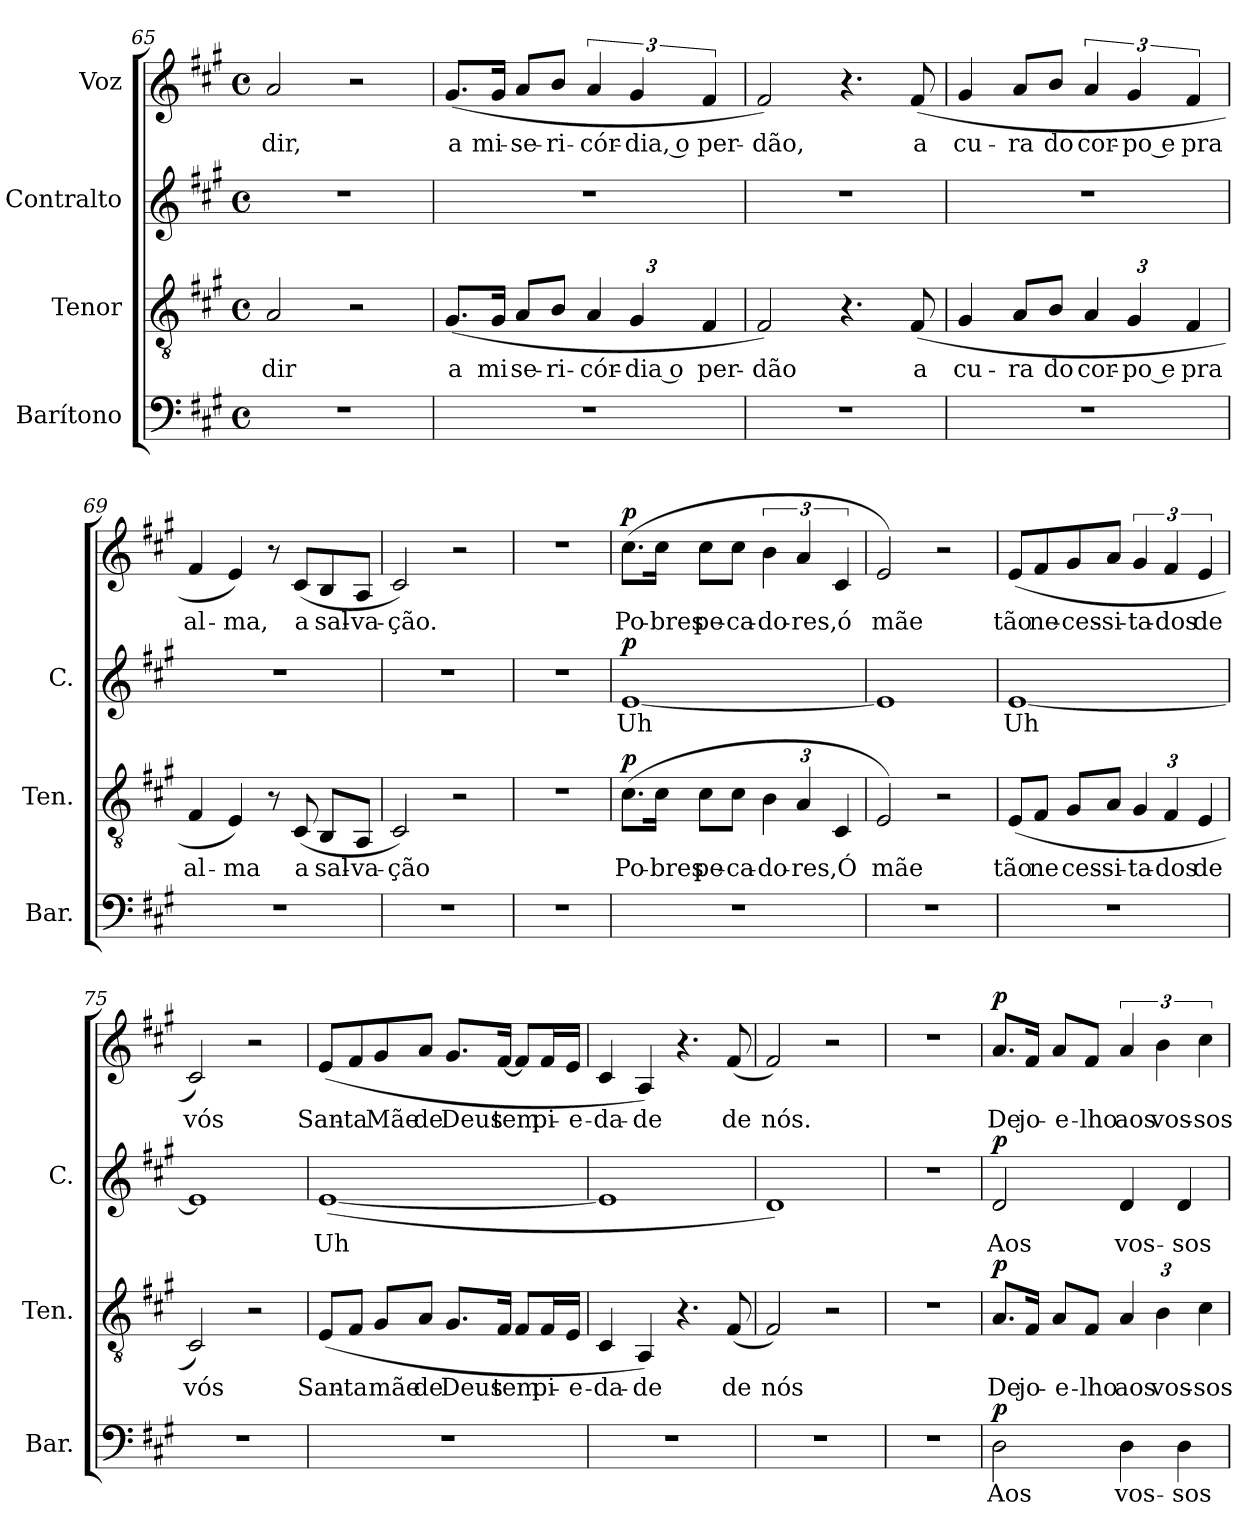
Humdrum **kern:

**kern	**text	**dynam	**kern	**text	**dynam	**kern	**text	**dynam	**kern	**text	**dynam
*part4	*part4	*part4	*part3	*part3	*part3	*part2	*part2	*part2	*part1	*part1	*part1
*staff4	*staff4	*staff4	*staff3	*staff3	*staff3	*staff2	*staff2	*staff2	*staff1	*staff1	*staff1
*I"Barítono	*	*	*I"Tenor	*	*	*I"Contralto	*	*	*I"Voz	*	*
*I'Bar.	*	*	*I'Ten.	*	*	*I'C.	*	*	*	*	*
*clefF4	*	*	*clefGv2	*	*	*clefG2	*	*	*clefG2	*	*
*k[f#c#g#]	*	*	*k[f#c#g#]	*	*	*k[f#c#g#]	*	*	*k[f#c#g#]	*	*
*M4/4	*	*	*M4/4	*	*	*M4/4	*	*	*M4/4	*	*
*met(c)	*	*	*met(c)	*	*	*met(c)	*	*	*met(c)	*	*
=65	=65	=65	=65	=65	=65	=65	=65	=65	=65	=65	=65
!	!	!	!	!	!	!	!	!	!	!LO:LY:b	!
1r	.	.	2A/	-dir	.	1r	.	.	2a/	-dir,	.
.	.	.	2r	.	.	.	.	.	2r	.	.
=66	=66	=66	=66	=66	=66	=66	=66	=66	=66	=66	=66
!	!	!	!	!	!	!	!	!	!	!LO:LY:b	!
1r	.	.	(>8.G#/L	a	.	1r	.	.	(<8.g#/L	a	.
!	!	!	!	!	!	!	!	!	!	!LO:LY:b	!
.	.	.	16G#/Jk	mi	.	.	.	.	16g#/Jk	mi-	.
!	!	!	!	!	!	!	!	!	!	!LO:LY:b	!
.	.	.	8A/L	se-	.	.	.	.	8a/L	-se-	.
!	!	!	!	!	!	!	!	!	!	!LO:LY:b	!
.	.	.	8B/J	-ri-	.	.	.	.	8b/J	-ri-	.
*	*	*	*Xbrackettup	*	*	*	*	*	*	*	*
!	!	!	!	!	!	!	!	!	!	!LO:LY:b	!
.	.	.	6A/	-cór-	.	.	.	.	6a/	-cór-	.
!	!	!	!	!	!	!	!	!	!	!LO:LY:b	!
.	.	.	6G#/	-dia o	.	.	.	.	6g#/	-dia, o	.
!	!	!	!	!	!	!	!	!	!	!LO:LY:b	!
.	.	.	6F#/	per-	.	.	.	.	6f#/	per-	.
=67	=67	=67	=67	=67	=67	=67	=67	=67	=67	=67	=67
!	!	!	!	!	!	!	!	!	!	!LO:LY:b	!
1r	.	.	2F#/)	-dão	.	1r	.	.	2f#/)	-dão,	.
.	.	.	4.r	.	.	.	.	.	4.r	.	.
!	!	!	!	!	!	!	!	!	!	!LO:LY:b	!
.	.	.	(>8F#/	a	.	.	.	.	(>8f#/	a	.
=68	=68	=68	=68	=68	=68	=68	=68	=68	=68	=68	=68
!	!	!	!	!	!	!	!	!	!	!LO:LY:b	!
1r	.	.	4G#/	cu-	.	1r	.	.	4g#/	cu-	.
!	!	!	!	!	!	!	!	!	!	!LO:LY:b	!
.	.	.	8A/L	-ra	.	.	.	.	8a/L	-ra	.
!	!	!	!	!	!	!	!	!	!	!LO:LY:b	!
.	.	.	8B/J	do	.	.	.	.	8b/J	do	.
!	!	!	!	!	!	!	!	!	!	!LO:LY:b	!
.	.	.	6A/	cor-	.	.	.	.	6a/	cor-	.
!	!	!	!	!	!	!	!	!	!	!LO:LY:b	!
.	.	.	6G#/	-po e	.	.	.	.	6g#/	-po e	.
!	!	!	!	!	!	!	!	!	!	!LO:LY:b	!
.	.	.	6F#/	pra	.	.	.	.	6f#/	pra	.
!!LO:LB:g=z
=69	=69	=69	=69	=69	=69	=69	=69	=69	=69	=69	=69
!	!	!	!	!	!	!	!	!	!	!LO:LY:b	!
1r	.	.	4F#/	al-	.	1r	.	.	4f#/	al-	.
!	!	!	!	!	!	!	!	!	!	!LO:LY:b	!
.	.	.	4E/)	-ma	.	.	.	.	4e/)	-ma,	.
.	.	.	8r	.	.	.	.	.	8r	.	.
!	!	!	!	!	!	!	!	!	!	!LO:LY:b	!
.	.	.	(<8C#/	a	.	.	.	.	(<8c#/L	a	.
!	!	!	!	!	!	!	!	!	!	!LO:LY:b	!
.	.	.	8BB/L	sal-	.	.	.	.	8B/	sal-	.
!	!	!	!	!	!	!	!	!	!	!LO:LY:b	!
.	.	.	8AA/J	-va-	.	.	.	.	8A/J	-va-	.
=70	=70	=70	=70	=70	=70	=70	=70	=70	=70	=70	=70
!	!	!	!	!	!	!	!	!	!	!LO:LY:b	!
1r	.	.	2C#/)	-ção	.	1r	.	.	2c#/)	-ção.	.
.	.	.	2r	.	.	.	.	.	2r	.	.
=71	=71	=71	=71	=71	=71	=71	=71	=71	=71	=71	=71
1r	.	.	1r	.	.	1r	.	.	1r	.	.
=72	=72	=72	=72	=72	=72	=72	=72	=72	=72	=72	=72
!	!	!	!	!	!LO:DY:a	!	!	!LO:DY:a	!	!LO:LY:b	!LO:DY:a
1r	.	.	(>8.c#\L	Po-	p	[1e	Uh	p	(>8.cc#\L	Po-	p
!	!	!	!	!	!	!	!	!	!	!LO:LY:b	!
.	.	.	16c#\Jk	-bres	.	.	.	.	16cc#\Jk	-bres	.
!	!	!	!	!	!	!	!	!	!	!LO:LY:b	!
.	.	.	8c#\L	pe-	.	.	.	.	8cc#\L	pe-	.
!	!	!	!	!	!	!	!	!	!	!LO:LY:b	!
.	.	.	8c#\J	-ca-	.	.	.	.	8cc#\J	-ca-	.
!	!	!	!	!	!	!	!	!	!	!LO:LY:b	!
.	.	.	6B\	-do-	.	.	.	.	6b\	-do-	.
!	!	!	!	!	!	!	!	!	!	!LO:LY:b	!
.	.	.	6A/	-res,	.	.	.	.	6a/	-res,	.
!	!	!	!	!	!	!	!	!	!	!LO:LY:b	!
.	.	.	6C#/	Ó	.	.	.	.	6c#/	ó	.
=73	=73	=73	=73	=73	=73	=73	=73	=73	=73	=73	=73
!	!	!	!	!	!	!	!	!	!	!LO:LY:b	!
1r	.	.	2E/)	mãe	.	1e]	.	.	2e/)	mãe	.
.	.	.	2r	.	.	.	.	.	2r	.	.
=74	=74	=74	=74	=74	=74	=74	=74	=74	=74	=74	=74
!	!	!	!	!	!	!	!	!	!	!LO:LY:b	!
1r	.	.	(<8E/L	tão	.	[1e	Uh	.	(<8e/L	tão	.
!	!	!	!	!	!	!	!	!	!	!LO:LY:b	!
.	.	.	8F#/J	ne	.	.	.	.	8f#/	ne-	.
!	!	!	!	!	!	!	!	!	!	!LO:LY:b	!
.	.	.	8G#/L	ces-	.	.	.	.	8g#/	-ces-	.
!	!	!	!	!	!	!	!	!	!	!LO:LY:b	!
.	.	.	8A/J	-si-	.	.	.	.	8a/J	-si-	.
!	!	!	!	!	!	!	!	!	!	!LO:LY:b	!
.	.	.	6G#/	-ta-	.	.	.	.	6g#/	-ta-	.
!	!	!	!	!	!	!	!	!	!	!LO:LY:b	!
.	.	.	6F#/	-dos	.	.	.	.	6f#/	-dos	.
!	!	!	!	!	!	!	!	!	!	!LO:LY:b	!
.	.	.	6E/	de	.	.	.	.	6e/	de	.
=75	=75	=75	=75	=75	=75	=75	=75	=75	=75	=75	=75
!	!	!	!	!	!	!	!	!	!	!LO:LY:b	!
1r	.	.	2C#/)	vós	.	1e]	.	.	2c#/)	vós	.
.	.	.	2r	.	.	.	.	.	2r	.	.
!!LO:LB:g=z
=76	=76	=76	=76	=76	=76	=76	=76	=76	=76	=76	=76
!	!	!	!	!	!	!	!	!	!	!LO:LY:b	!
1r	.	.	(>8E/L	San-	.	(>[1e	Uh	.	(>8e/L	San-	.
!	!	!	!	!	!	!	!	!	!	!LO:LY:b	!
.	.	.	8F#/J	-ta	.	.	.	.	8f#/	-ta	.
!	!	!	!	!	!	!	!	!	!	!LO:LY:b	!
.	.	.	8G#/L	mãe	.	.	.	.	8g#/	Mãe	.
!	!	!	!	!	!	!	!	!	!	!LO:LY:b	!
.	.	.	8A/J	de	.	.	.	.	8a/J	de	.
!	!	!	!	!	!	!	!	!	!	!LO:LY:b	!
.	.	.	8.G#/L	Deus	.	.	.	.	8.g#/L	Deus	.
!	!	!	!	!	!	!	!	!	!	!LO:LY:b	!
.	.	.	16F#/Jk	tem	.	.	.	.	[16f#/Jk	tem	.
.	.	.	8F#/L	.	.	.	.	.	8f#/L]	.	.
!	!	!	!	!	!	!	!	!	!	!LO:LY:b	!
.	.	.	16F#/L	-pi-	.	.	.	.	16f#/L	-pi-	.
!	!	!	!	!	!	!	!	!	!	!LO:LY:b	!
.	.	.	16E/JJ	-e-	.	.	.	.	16e/JJ	-e-	.
=77	=77	=77	=77	=77	=77	=77	=77	=77	=77	=77	=77
!	!	!	!	!	!	!	!	!	!	!LO:LY:b	!
1r	.	.	4C#/	-da-	.	1e]	.	.	4c#/	-da-	.
!	!	!	!	!	!	!	!	!	!	!LO:LY:b	!
.	.	.	4AA/)	-de	.	.	.	.	4A/)	-de	.
.	.	.	4.r	.	.	.	.	.	4.r	.	.
!	!	!	!	!	!	!	!	!	!	!LO:LY:b	!
.	.	.	(<8F#/	de	.	.	.	.	(<8f#/	de	.
=78	=78	=78	=78	=78	=78	=78	=78	=78	=78	=78	=78
!	!	!	!	!	!	!	!	!	!	!LO:LY:b	!
1r	.	.	2F#/)	nós	.	1d)	.	.	2f#/)	nós.	.
.	.	.	2r	.	.	.	.	.	2r	.	.
=79	=79	=79	=79	=79	=79	=79	=79	=79	=79	=79	=79
1r	.	.	1r	.	.	1r	.	.	1r	.	.
=80	=80	=80	=80	=80	=80	=80	=80	=80	=80	=80	=80
!	!	!LO:DY:b	!	!	!LO:DY:a	!	!	!LO:DY:a	!	!LO:LY:b	!LO:DY:a
2D\	Aos	p	8.A/L	De	p	2d/	Aos	p	8.a/L	De	p
!	!	!	!	!	!	!	!	!	!	!LO:LY:b	!
.	.	.	16F#/Jk	jo-	.	.	.	.	16f#/Jk	jo-	.
!	!	!	!	!	!	!	!	!	!	!LO:LY:b	!
.	.	.	8A/L	-e-	.	.	.	.	8a/L	-e-	.
!	!	!	!	!	!	!	!	!	!	!LO:LY:b	!
.	.	.	8F#/J	-lho	.	.	.	.	8f#/J	-lho	.
!	!	!	!	!	!	!	!	!	!	!LO:LY:b	!
4D\	vos-	.	6A/	aos	.	4d/	vos-	.	6a/	aos	.
!	!	!	!	!	!	!	!	!	!	!LO:LY:b	!
.	.	.	6B\	vos-	.	.	.	.	6b\	vos-	.
4D\	-sos	.	.	.	.	4d/	-sos	.	.	.	.
!	!	!	!	!	!	!	!	!	!	!LO:LY:b	!
.	.	.	6c#\	-sos	.	.	.	.	6cc#\	-sos	.
=	=	=	=	=	=	=	=	=	=	=	=
*-	*-	*-	*-	*-	*-	*-	*-	*-	*-	*-	*-
